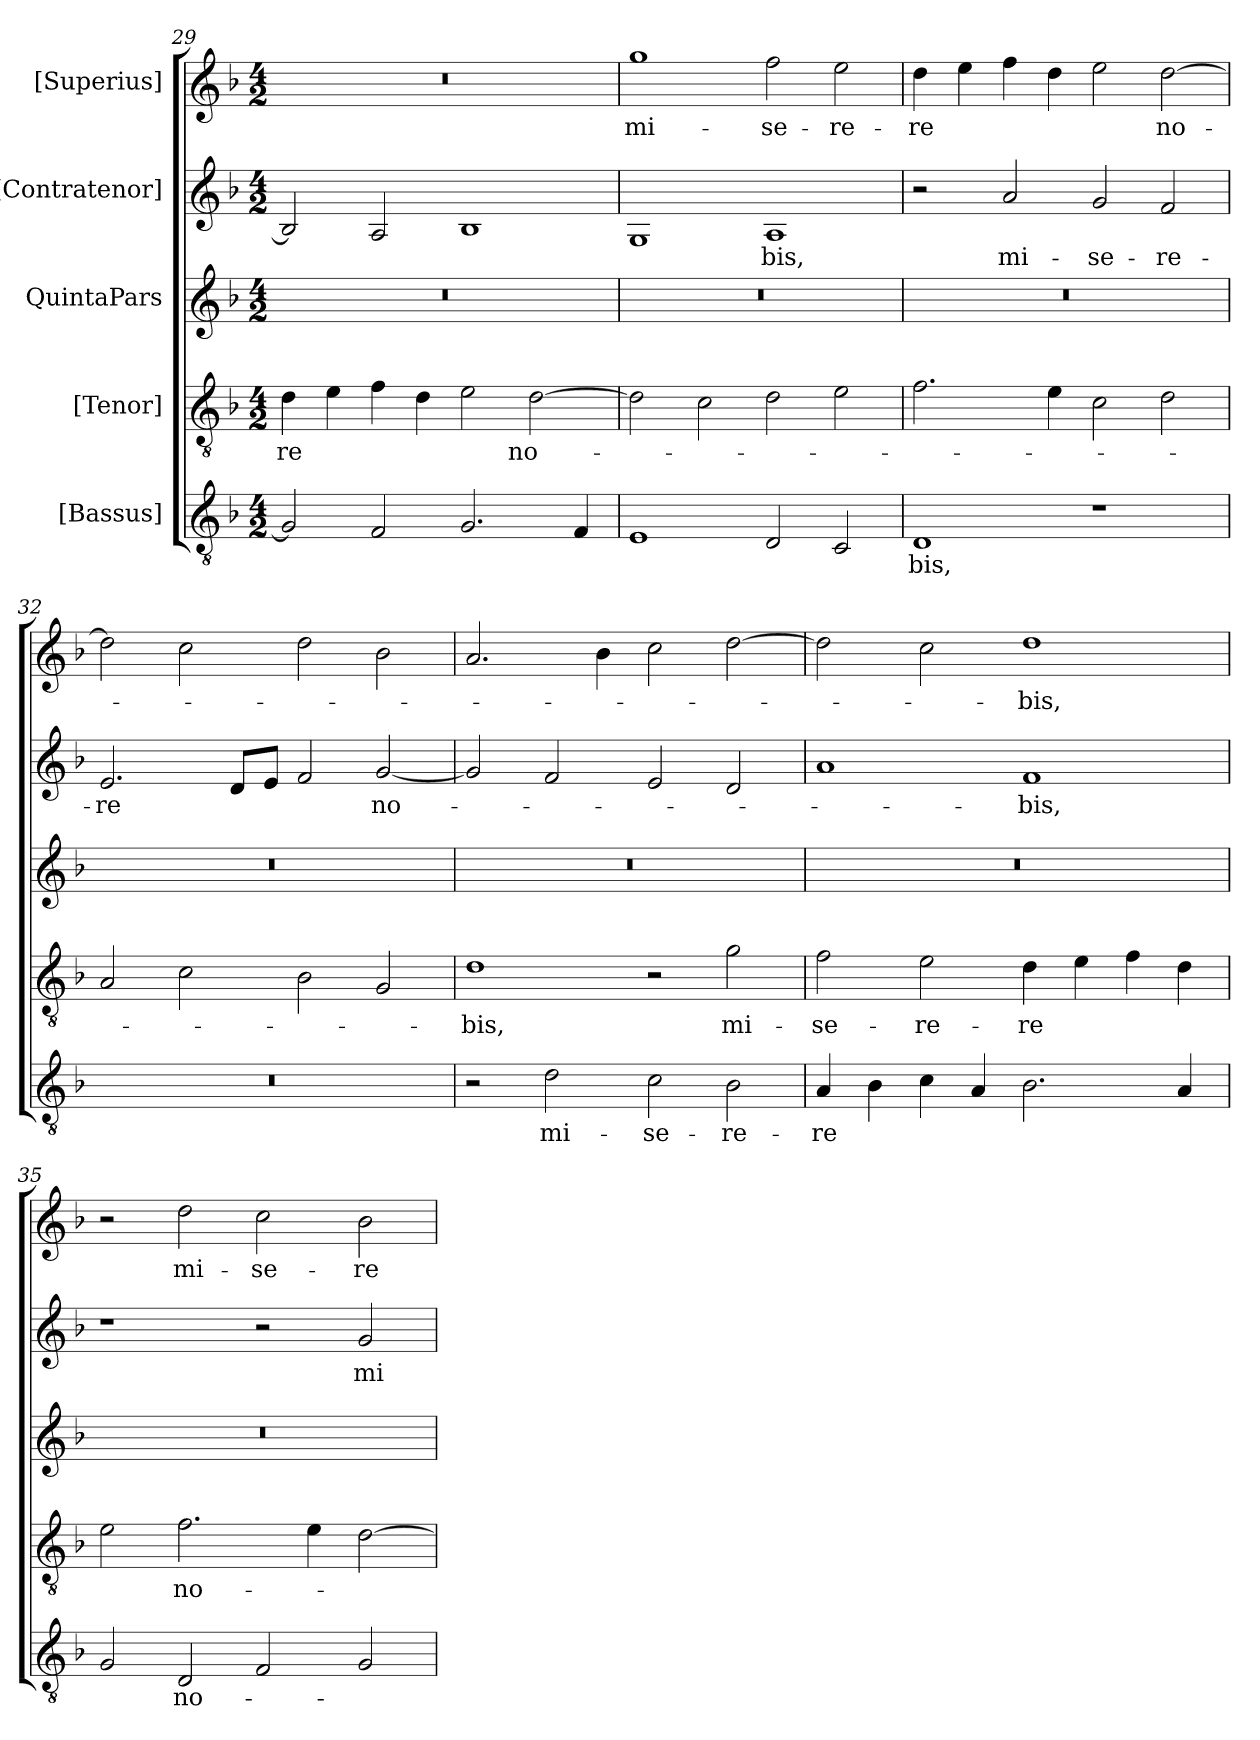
**kern	**text	**kern	**text	**kern	**kern	**text	**kern	**text
*part5	*part5	*part4	*part4	*part3	*part2	*part2	*part1	*part1
*staff5	*staff5	*staff4	*staff4	*staff3	*staff2	*staff2	*staff1	*staff1
*I"[Bassus]	*	*I"[Tenor]	*	*I"QuintaPars	*I"[Contratenor]	*	*I"[Superius]	*
*clefGv2	*	*clefGv2	*	*clefG2	*clefG2	*	*clefG2	*
*k[b-]	*	*k[b-]	*	*k[b-]	*k[b-]	*	*k[b-]	*
*M4/2	*	*M4/2	*	*M4/2	*M4/2	*	*M4/2	*
=29	=29	=29	=29	=29	=29	=29	=29	=29
2G/]	.	4d\	-re	0r	2B-/]	.	0r	.
.	.	4e\	.	.	.	.	.	.
2F/	.	4f\	.	.	2A/	.	.	.
.	.	4d\	.	.	.	.	.	.
2.G/	.	2e\	.	.	1B-/	.	.	.
.	.	[2d\	no-	.	.	.	.	.
4F/	.	.	.	.	.	.	.	.
=30	=30	=30	=30	=30	=30	=30	=30	=30
1E/	.	2d\]	.	0r	1G/	.	1gg\	mi-
.	.	2c\	.	.	.	.	.	.
2D/	.	2d\	.	.	1A/	-bis,	2ff\	-se-
2C/	.	2e\	.	.	.	.	2ee\	-re-
=31	=31	=31	=31	=31	=31	=31	=31	=31
1D/	-bis,	2.f\	.	0r	2r	.	4dd\	-re
.	.	.	.	.	.	.	4ee\	.
.	.	.	.	.	2a/	mi-	4ff\	.
.	.	4e\	.	.	.	.	4dd\	.
1r	.	2c\	.	.	2g/	-se-	2ee\	.
.	.	2d\	.	.	2f/	-re-	[2dd\	no-
=32	=32	=32	=32	=32	=32	=32	=32	=32
0r	.	2A/	.	0r	2.e/	-re	2dd\]	.
.	.	2c\	.	.	.	.	2cc\	.
.	.	.	.	.	8d/L	.	.	.
.	.	.	.	.	8e/J	.	.	.
.	.	2B-\	.	.	2f/	.	2dd\	.
.	.	2G/	.	.	[2g/	no-	2b-\	.
=33	=33	=33	=33	=33	=33	=33	=33	=33
2r	.	1d\	-bis,	0r	2g/]	.	2.a/	.
2d\	mi-	.	.	.	2f/	.	.	.
.	.	.	.	.	.	.	4b-\	.
2c\	-se-	2r	.	.	2e/	.	2cc\	.
2B-\	-re-	2g\	mi-	.	2d/	.	[2dd\	.
=34	=34	=34	=34	=34	=34	=34	=34	=34
4A/	-re	2f\	-se-	0r	1a/	.	2dd\]	.
4B-\	.	.	.	.	.	.	.	.
4c\	.	2e\	-re-	.	.	.	2cc\	.
4A/	.	.	.	.	.	.	.	.
2.B-\	.	4d\	-re	.	1f/	-bis,	1dd\	-bis,
.	.	4e\	.	.	.	.	.	.
.	.	4f\	.	.	.	.	.	.
4A/	.	4d\	.	.	.	.	.	.
=35	=35	=35	=35	=35	=35	=35	=35	=35
2G/	.	2e\	.	0r	1r	.	2r	.
2D/	no-	2.f\	no-	.	.	.	2dd\	mi-
2F/	.	.	.	.	2r	.	2cc\	-se-
.	.	4e\	.	.	.	.	.	.
2G/	.	[2d\	.	.	2g/	mi-	2b-\	-re-
=	=	=	=	=	=	=	=	=
*-	*-	*-	*-	*-	*-	*-	*-	*-
